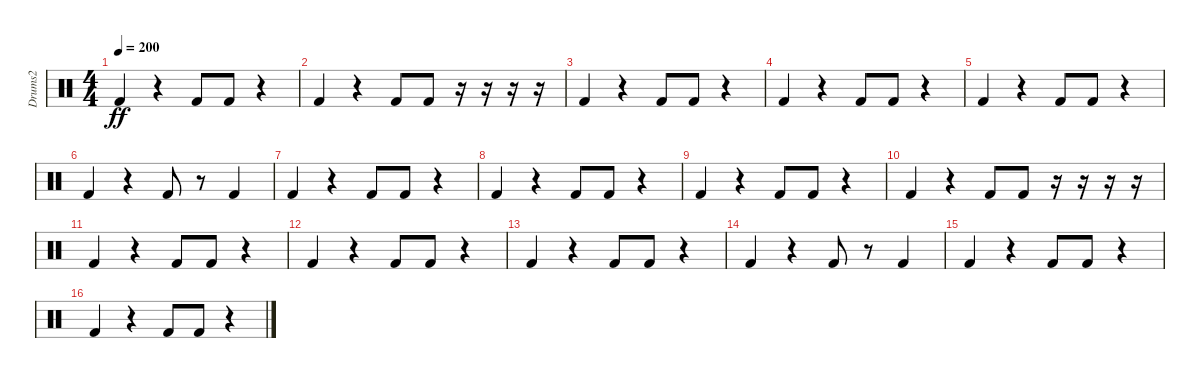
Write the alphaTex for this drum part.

\track ("Drums2" "Drums2") {instrument percussion}
\staff {score}
\articulation defaults
\ts (4 4)
\tempo 200
\clef neutral
\ks c "Kick (hit) 2".4{dy ff}
r.4 "Kick (hit) 2".8 "Kick (hit) 2".8 r.4 |
"Kick (hit) 2".4 r.4 "Kick (hit) 2".8 "Kick (hit) 2".8 r.16 r.16 r.16 r.16 |
"Kick (hit) 2".4 r.4 "Kick (hit) 2".8 "Kick (hit) 2".8 r.4 |
"Kick (hit) 2".4 r.4 "Kick (hit) 2".8 "Kick (hit) 2".8 r.4 |
"Kick (hit) 2".4 r.4 "Kick (hit) 2".8 "Kick (hit) 2".8 r.4 |
"Kick (hit) 2".4 r.4 "Kick (hit) 2".8 r.8 "Kick (hit) 2".4 |
"Kick (hit) 2".4 r.4 "Kick (hit) 2".8 "Kick (hit) 2".8 r.4 |
"Kick (hit) 2".4 r.4 "Kick (hit) 2".8 "Kick (hit) 2".8 r.4 |
"Kick (hit) 2".4 r.4 "Kick (hit) 2".8 "Kick (hit) 2".8 r.4 |
"Kick (hit) 2".4 r.4 "Kick (hit) 2".8 "Kick (hit) 2".8 r.16 r.16 r.16 r.16 |
"Kick (hit) 2".4 r.4 "Kick (hit) 2".8 "Kick (hit) 2".8 r.4 |
"Kick (hit) 2".4 r.4 "Kick (hit) 2".8 "Kick (hit) 2".8 r.4 |
"Kick (hit) 2".4 r.4 "Kick (hit) 2".8 "Kick (hit) 2".8 r.4 |
"Kick (hit) 2".4 r.4 "Kick (hit) 2".8 r.8 "Kick (hit) 2".4 |
"Kick (hit) 2".4 r.4 "Kick (hit) 2".8 "Kick (hit) 2".8 r.4 |
"Kick (hit) 2".4 r.4 "Kick (hit) 2".8 "Kick (hit) 2".8 r.4
